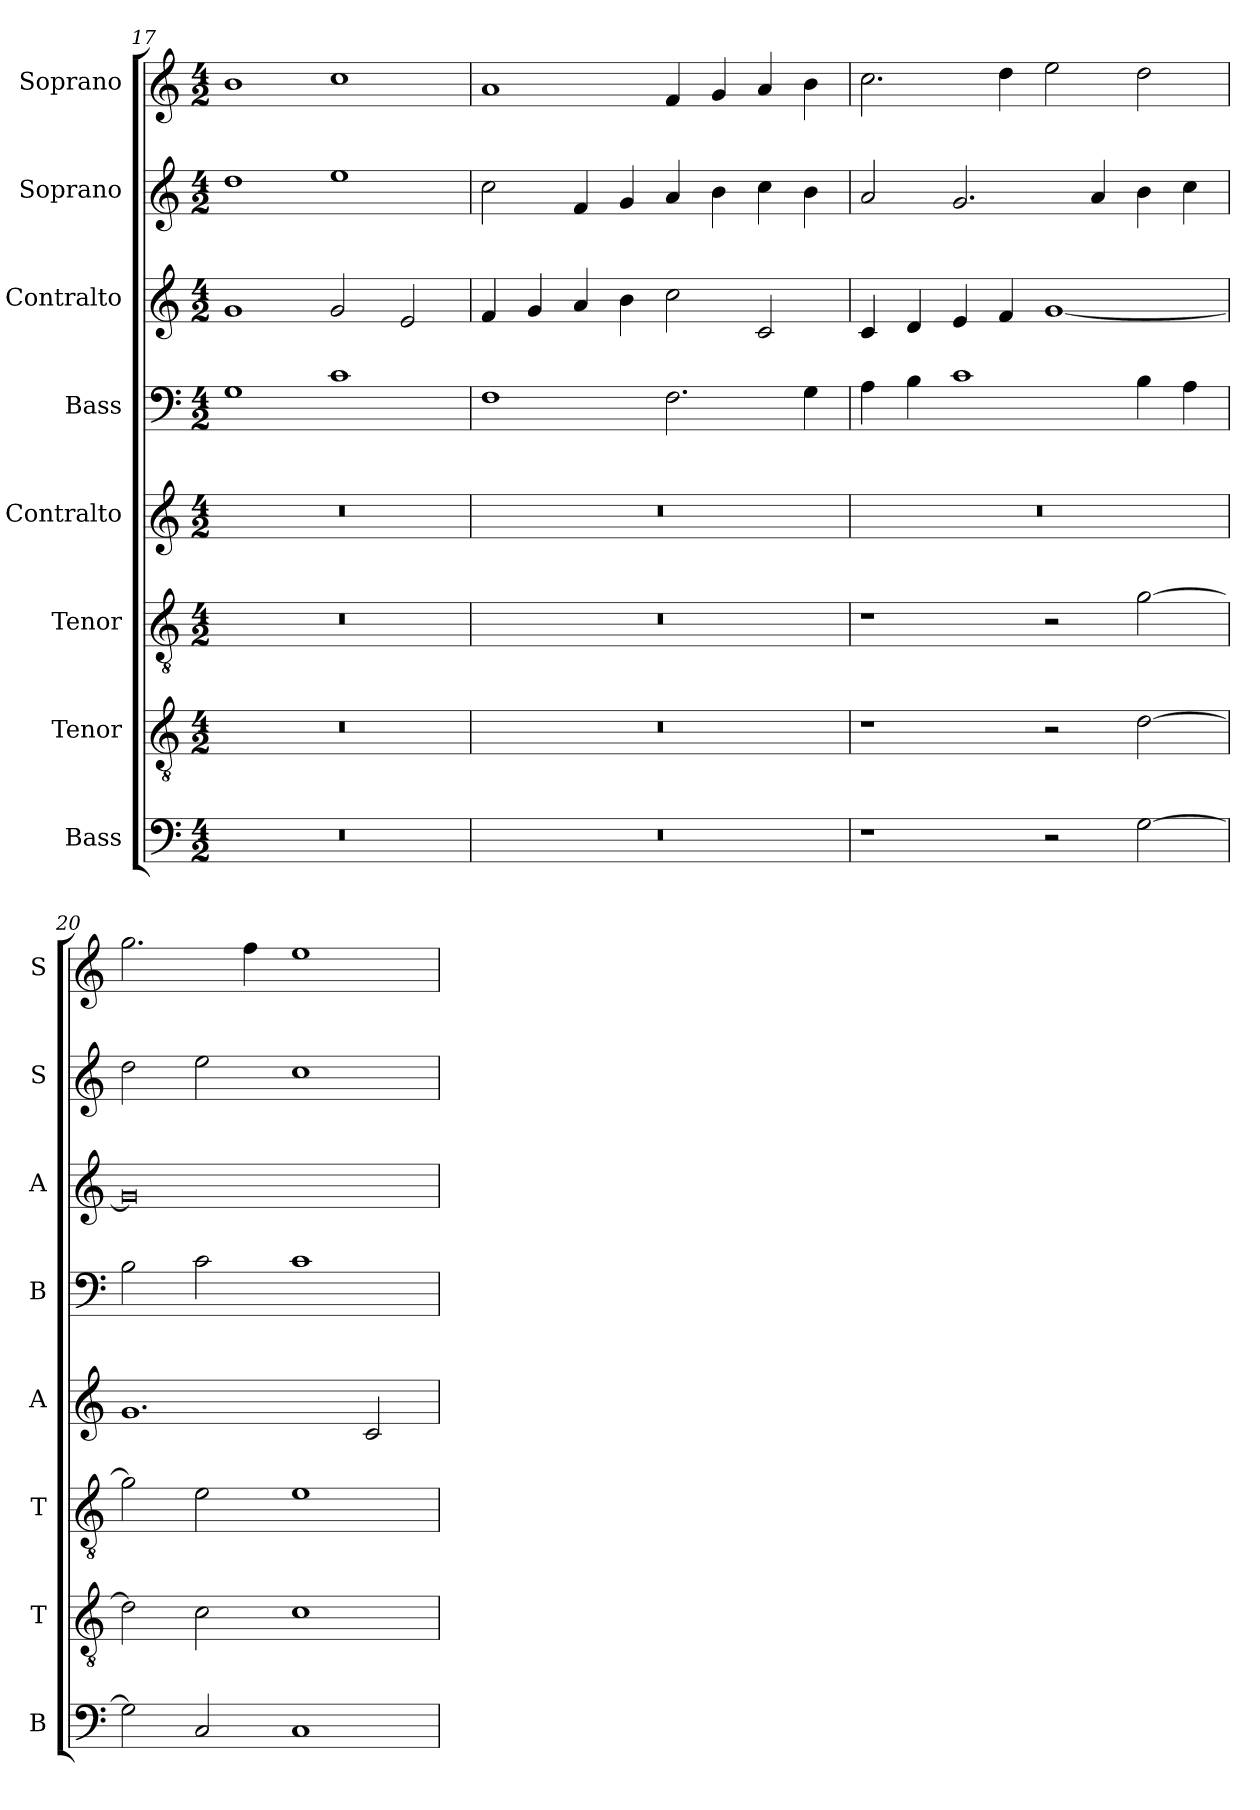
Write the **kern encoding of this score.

**kern	**kern	**kern	**kern	**kern	**kern	**kern	**kern
*part8	*part7	*part6	*part5	*part4	*part3	*part2	*part1
*staff8	*staff7	*staff6	*staff5	*staff4	*staff3	*staff2	*staff1
*I"Bass	*I"Tenor	*I"Tenor	*I"Contralto	*I"Bass	*I"Contralto	*I"Soprano	*I"Soprano
*I'B	*I'T	*I'T	*I'A	*I'B	*I'A	*I'S	*I'S
*clefF4	*clefGv2	*clefGv2	*clefG2	*clefF4	*clefG2	*clefG2	*clefG2
*k[]	*k[]	*k[]	*k[]	*k[]	*k[]	*k[]	*k[]
*G:mix	*G:mix	*G:mix	*G:mix	*G:mix	*G:mix	*G:mix	*G:mix
*M4/2	*M4/2	*M4/2	*M4/2	*M4/2	*M4/2	*M4/2	*M4/2
=17	=17	=17	=17	=17	=17	=17	=17
0r	0r	0r	0r	1G	1g	1dd	1b
.	.	.	.	1c	2g	1ee	1cc
.	.	.	.	.	2e	.	.
=18	=18	=18	=18	=18	=18	=18	=18
0r	0r	0r	0r	1F	4f	2cc	1a
.	.	.	.	.	4g	.	.
.	.	.	.	.	4a	4f	.
.	.	.	.	.	4b	4g	.
.	.	.	.	2.F	2cc	4a	4f
.	.	.	.	.	.	4b	4g
.	.	.	.	.	2c	4cc	4a
.	.	.	.	4G	.	4b	4b
=19	=19	=19	=19	=19	=19	=19	=19
1r	1r	1r	0r	4A	4c	2a	2.cc
.	.	.	.	4B	4d	.	.
.	.	.	.	1c	4e	2.g	.
.	.	.	.	.	4f	.	4dd
2r	2r	2r	.	.	[1g	.	2ee
.	.	.	.	.	.	4a	.
[2G	[2d	[2g	.	4B	.	4b	2dd
.	.	.	.	4A	.	4cc	.
=20	=20	=20	=20	=20	=20	=20	=20
2G]	2d]	2g]	1.g	2B	0g]	2dd	2.gg
2C	2c	2e	.	2c	.	2ee	.
.	.	.	.	.	.	.	4ff
1C	1c	1e	.	1c	.	1cc	1ee
.	.	.	2c	.	.	.	.
=	=	=	=	=	=	=	=
*-	*-	*-	*-	*-	*-	*-	*-
